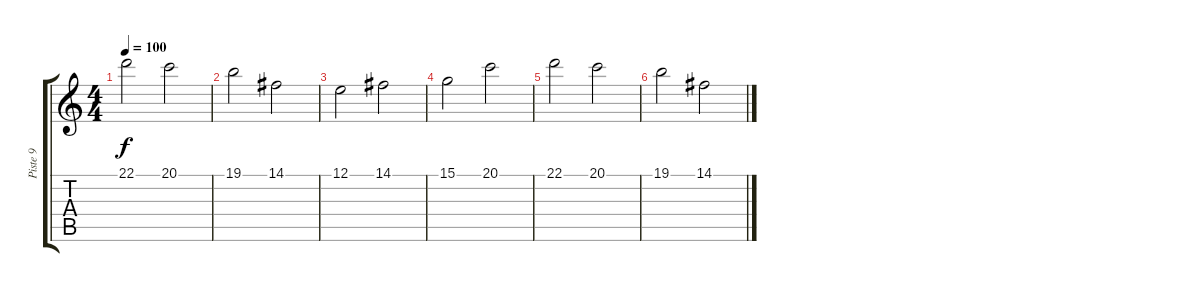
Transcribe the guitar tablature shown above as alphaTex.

\track ("Piste 9" "Piste 9") {instrument stringensemble2}
\staff {score tabs}
\tuning (E4 B3 G3 D3 A2 E2) {hide}
\ts (4 4)
\tempo 100
\clef g2
\ks c
22.1.2{dy f} 20.1.2 |
19.1.2 14.1.2 |
12.1.2 14.1.2 |
15.1.2 20.1.2 |
22.1.2 20.1.2 |
19.1.2 14.1.2
